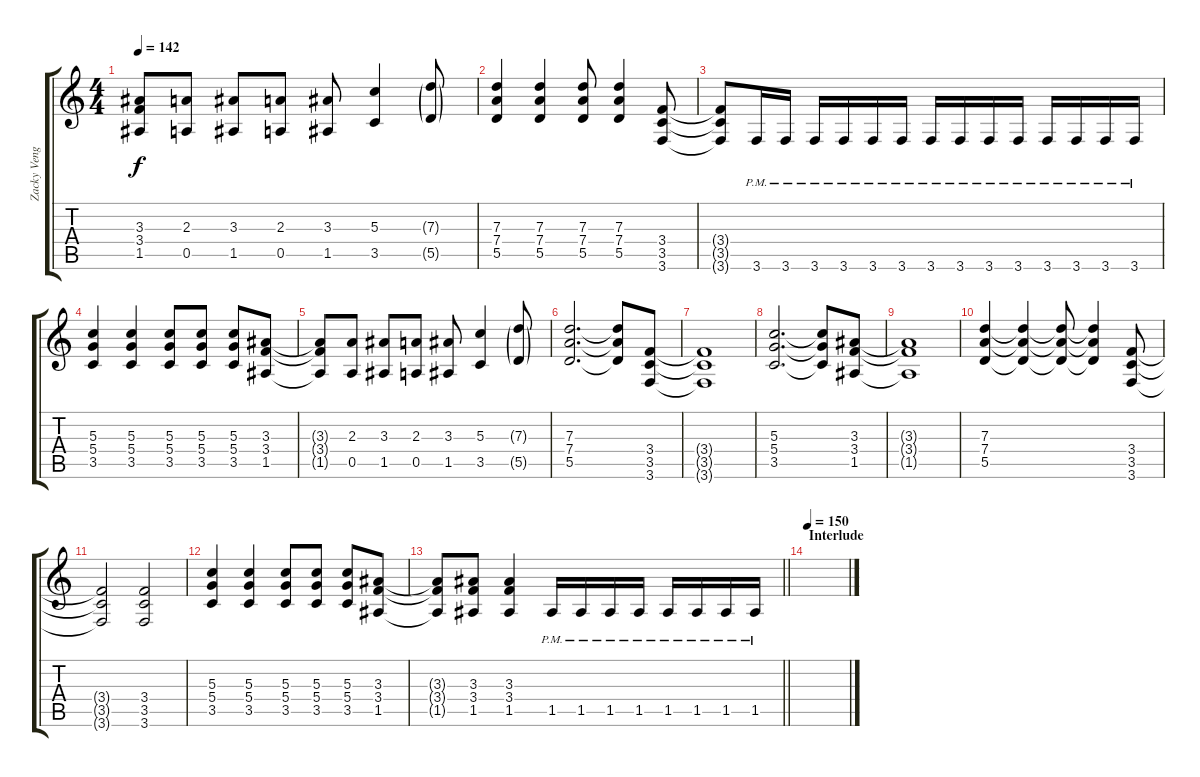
\track ("Zacky Vengeance Rhythm" "Zacky Veng") {instrument distortionguitar}
\staff {score tabs}
\tuning (E4 B3 G3 D3 A2 D2) {hide}
\ts (4 4)
\tempo 142
\clef g2
\ks c
(3.3{t} 3.4{t} 1.5{t}).8{dy f} (2.3 0.5).8 (3.3 1.5).8 (2.3 0.5).8 (3.3 1.5).8 (5.3 3.5).4 (7.3{g} 5.5{g}).8 |
(7.3 7.4 5.5).4 (7.3 7.4 5.5).4 (7.3 7.4 5.5).8 (7.3 7.4 5.5).4 (3.4 3.5 3.6).8 |
(3.4{t} 3.5{t} 3.6{t}).8 3.6{pm}.16 3.6{pm}.16 3.6{pm}.16 3.6{pm}.16 3.6{pm}.16 3.6{pm}.16 3.6{pm}.16 3.6{pm}.16 3.6{pm}.16 3.6{pm}.16 3.6{pm}.16 3.6{pm}.16 3.6{pm}.16 3.6{pm}.16 |
(5.3 5.4 3.5).4 (5.3 5.4 3.5).4 (5.3 5.4 3.5).8 (5.3 5.4 3.5).8 (5.3 5.4 3.5).8 (3.3 3.4 1.5).8 |
(3.3{t} 3.4{t} 1.5{t}).8 (2.3 0.5).8 (3.3 1.5).8 (2.3 0.5).8 (3.3 1.5).8 (5.3 3.5).4 (7.3{g} 5.5{g}).8 |
(7.3 7.4 5.5).2{d} (7.3{t} 7.4{t} 5.5{t}).8 (3.4 3.5 3.6).8 |
(3.4{t} 3.5{t} 3.6{t}).1 |
(5.3 5.4 3.5).2{d} (5.3{t} 5.4{t} 3.5{t}).8 (3.3 3.4 1.5).8 |
(3.3{t} 3.4{t} 1.5{t}).1 |
(7.3 7.4 5.5).4 (7.3{t} 7.4{t} 5.5{t}).4 (7.3{t} 7.4{t} 5.5{t}).8 (7.3{t} 7.4{t} 5.5{t}).4 (3.4 3.5 3.6).8 |
(3.4{t} 3.5{t} 3.6{t}).2 (3.4 3.5 3.6).2 |
(5.3 5.4 3.5).4 (5.3 5.4 3.5).4 (5.3 5.4 3.5).8 (5.3 5.4 3.5).8 (5.3 5.4 3.5).8 (3.3 3.4 1.5).8 |
\barLineRight lightlight
(3.3{t} 3.4{t} 1.5{t}).8 (3.3 3.4 1.5).8 (3.3 3.4 1.5).4 1.5{pm}.16 1.5{pm}.16 1.5{pm}.16 1.5{pm}.16 1.5{pm}.16 1.5{pm}.16 1.5{pm}.16 1.5{pm}.16 |
\section ("" "Interlude")
\tempo 150
